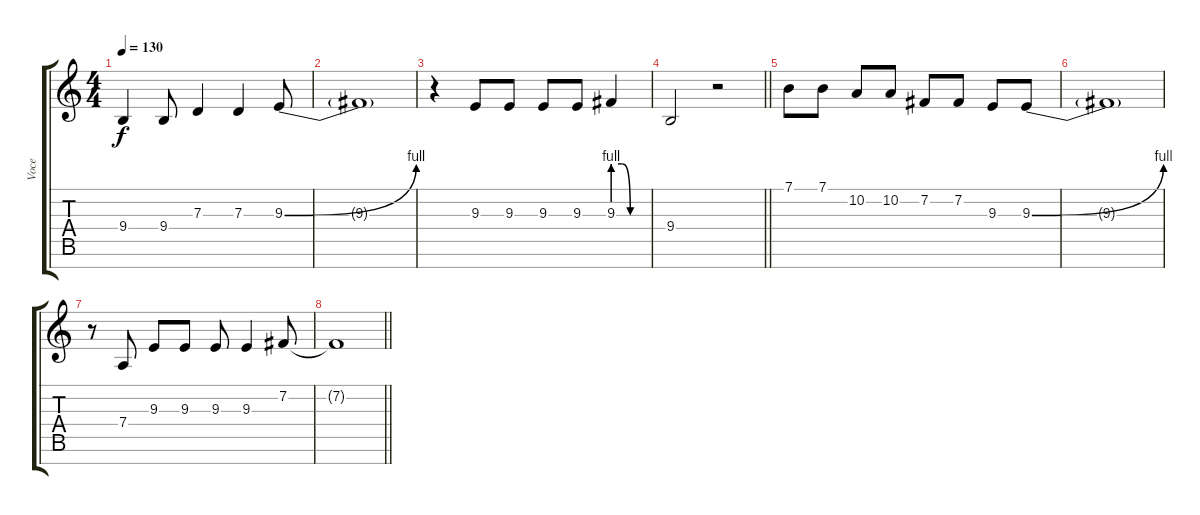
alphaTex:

\track ("Voce" "Voce") {instrument lead1square}
\staff {score tabs}
\tuning (E4 B3 G3 D3 A2 E2 B1) {hide}
\ts (4 4)
\tempo 130
\clef g2
\ks c
9.4.4{dy f} 9.4.8 7.3.4 7.3.4 9.3{be (bend 0 0 60 4)}.8 |
9.3{t}.1 |
r.4 9.3.8 9.3.8 9.3.8 9.3.8 9.3{be (custom 0 4 15 4 30 0 60 0)}.4 |
\barLineRight lightlight
9.4.2 r.2 |
7.1.8 7.1.8 10.2.8 10.2.8 7.2.8 7.2.8 9.3.8 9.3{be (bend 0 0 60 4)}.8 |
9.3{t}.1 |
r.8 7.4.8 9.3.8 9.3.8 9.3.8 9.3.4 7.2.8 |
\barLineRight lightlight
7.2{t}.1
